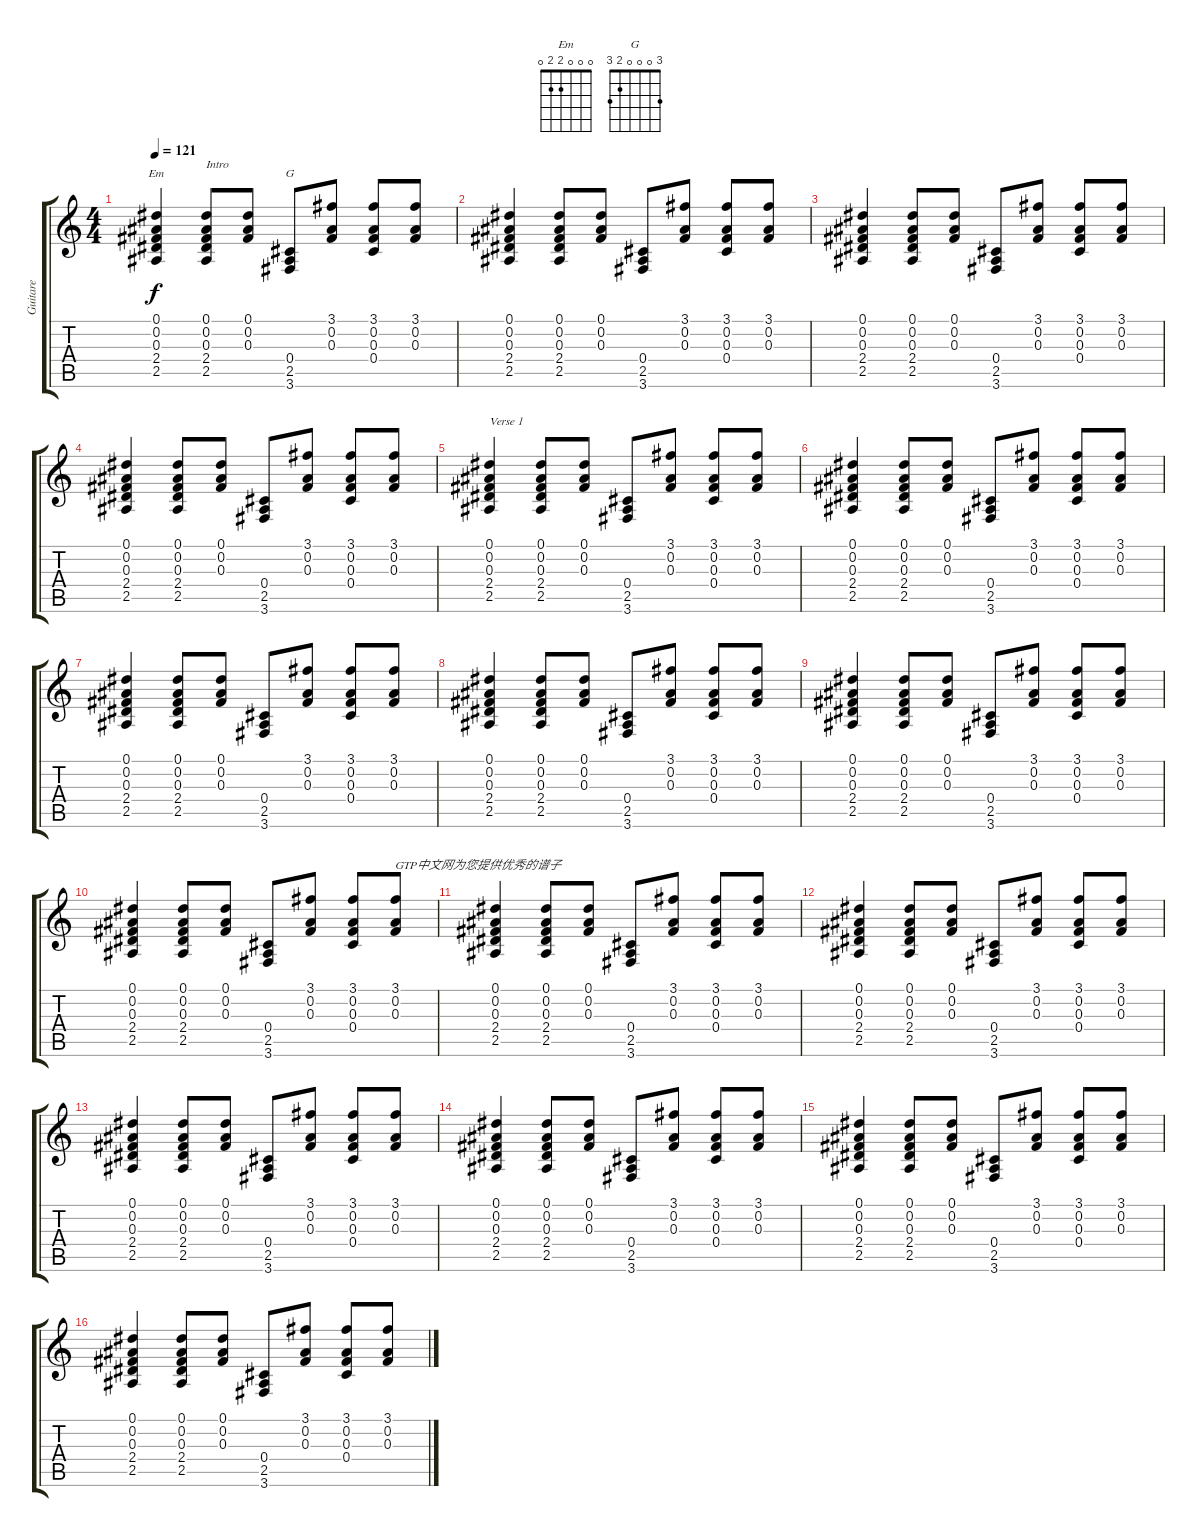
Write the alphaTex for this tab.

\track ("Guitare" "Guitare") {instrument acousticguitarsteel}
\staff {score tabs}
\tuning (Eb4 Bb3 Gb3 Db3 Ab2 Eb2) {hide}
\chord ("Em" 0 0 0 2 2 0)
\chord ("G" 3 0 0 0 2 3)
\ts (4 4)
\tempo 121
\clef g2
\ks c
(0.1 0.2 0.3 2.4 2.5).4{ch "Em" dy f instrument acousticguitarsteel} (0.1 0.2 0.3 2.4 2.5).8{txt "Intro"} (0.1 0.2 0.3).8 (0.4 2.5 3.6).8{ch "G"} (3.1 0.2 0.3).8 (3.1 0.2 0.3 0.4).8 (3.1 0.2 0.3).8 |
(0.1 0.2 0.3 2.4 2.5).4 (0.1 0.2 0.3 2.4 2.5).8 (0.1 0.2 0.3).8 (0.4 2.5 3.6).8 (3.1 0.2 0.3).8 (3.1 0.2 0.3 0.4).8 (3.1 0.2 0.3).8 |
(0.1 0.2 0.3 2.4 2.5).4 (0.1 0.2 0.3 2.4 2.5).8 (0.1 0.2 0.3).8 (0.4 2.5 3.6).8 (3.1 0.2 0.3).8 (3.1 0.2 0.3 0.4).8 (3.1 0.2 0.3).8 |
(0.1 0.2 0.3 2.4 2.5).4 (0.1 0.2 0.3 2.4 2.5).8 (0.1 0.2 0.3).8 (0.4 2.5 3.6).8 (3.1 0.2 0.3).8 (3.1 0.2 0.3 0.4).8 (3.1 0.2 0.3).8 |
(0.1 0.2 0.3 2.4 2.5).4{txt "Verse 1"} (0.1 0.2 0.3 2.4 2.5).8 (0.1 0.2 0.3).8 (0.4 2.5 3.6).8 (3.1 0.2 0.3).8 (3.1 0.2 0.3 0.4).8 (3.1 0.2 0.3).8 |
(0.1 0.2 0.3 2.4 2.5).4 (0.1 0.2 0.3 2.4 2.5).8 (0.1 0.2 0.3).8 (0.4 2.5 3.6).8 (3.1 0.2 0.3).8 (3.1 0.2 0.3 0.4).8 (3.1 0.2 0.3).8 |
(0.1 0.2 0.3 2.4 2.5).4 (0.1 0.2 0.3 2.4 2.5).8 (0.1 0.2 0.3).8 (0.4 2.5 3.6).8 (3.1 0.2 0.3).8 (3.1 0.2 0.3 0.4).8 (3.1 0.2 0.3).8 |
(0.1 0.2 0.3 2.4 2.5).4 (0.1 0.2 0.3 2.4 2.5).8 (0.1 0.2 0.3).8 (0.4 2.5 3.6).8 (3.1 0.2 0.3).8 (3.1 0.2 0.3 0.4).8 (3.1 0.2 0.3).8 |
(0.1 0.2 0.3 2.4 2.5).4 (0.1 0.2 0.3 2.4 2.5).8 (0.1 0.2 0.3).8 (0.4 2.5 3.6).8 (3.1 0.2 0.3).8 (3.1 0.2 0.3 0.4).8 (3.1 0.2 0.3).8 |
(0.1 0.2 0.3 2.4 2.5).4 (0.1 0.2 0.3 2.4 2.5).8 (0.1 0.2 0.3).8 (0.4 2.5 3.6).8 (3.1 0.2 0.3).8 (3.1 0.2 0.3 0.4).8 (3.1 0.2 0.3).8{txt "GTP中文网为您提供优秀的谱子"} |
(0.1 0.2 0.3 2.4 2.5).4 (0.1 0.2 0.3 2.4 2.5).8 (0.1 0.2 0.3).8 (0.4 2.5 3.6).8 (3.1 0.2 0.3).8 (3.1 0.2 0.3 0.4).8 (3.1 0.2 0.3).8 |
(0.1 0.2 0.3 2.4 2.5).4 (0.1 0.2 0.3 2.4 2.5).8 (0.1 0.2 0.3).8 (0.4 2.5 3.6).8 (3.1 0.2 0.3).8 (3.1 0.2 0.3 0.4).8 (3.1 0.2 0.3).8 |
(0.1 0.2 0.3 2.4 2.5).4 (0.1 0.2 0.3 2.4 2.5).8 (0.1 0.2 0.3).8 (0.4 2.5 3.6).8 (3.1 0.2 0.3).8 (3.1 0.2 0.3 0.4).8 (3.1 0.2 0.3).8 |
(0.1 0.2 0.3 2.4 2.5).4 (0.1 0.2 0.3 2.4 2.5).8 (0.1 0.2 0.3).8 (0.4 2.5 3.6).8 (3.1 0.2 0.3).8 (3.1 0.2 0.3 0.4).8 (3.1 0.2 0.3).8 |
(0.1 0.2 0.3 2.4 2.5).4 (0.1 0.2 0.3 2.4 2.5).8 (0.1 0.2 0.3).8 (0.4 2.5 3.6).8 (3.1 0.2 0.3).8 (3.1 0.2 0.3 0.4).8 (3.1 0.2 0.3).8 |
(0.1 0.2 0.3 2.4 2.5).4 (0.1 0.2 0.3 2.4 2.5).8 (0.1 0.2 0.3).8 (0.4 2.5 3.6).8 (3.1 0.2 0.3).8 (3.1 0.2 0.3 0.4).8 (3.1 0.2 0.3).8
